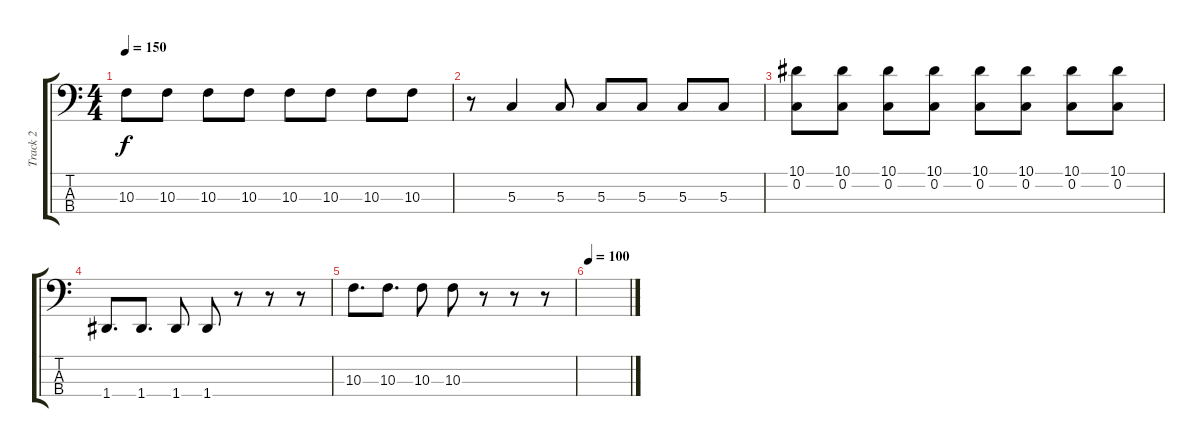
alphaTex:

\track ("Track 2" "Track 2") {instrument electricbassfinger}
\staff {score tabs}
\tuning (F2 C2 G1 D1) {hide}
\ts (4 4)
\tempo 150
\clef f4
\ks c
10.3.8{dy f} 10.3.8 10.3.8 10.3.8 10.3.8 10.3.8 10.3.8 10.3.8 |
r.8 5.3.4 5.3.8 5.3.8 5.3.8 5.3.8 5.3.8 |
(10.1 0.2).8 (10.1 0.2).8 (10.1 0.2).8 (10.1 0.2).8 (10.1 0.2).8 (10.1 0.2).8 (10.1 0.2).8 (10.1 0.2).8 |
1.4.8{d} 1.4.8{d} 1.4.8 1.4.8 r.8 r.8 r.8 |
10.3.8{d} 10.3.8{d} 10.3.8 10.3.8 r.8 r.8 r.8 |
\tempo 100
